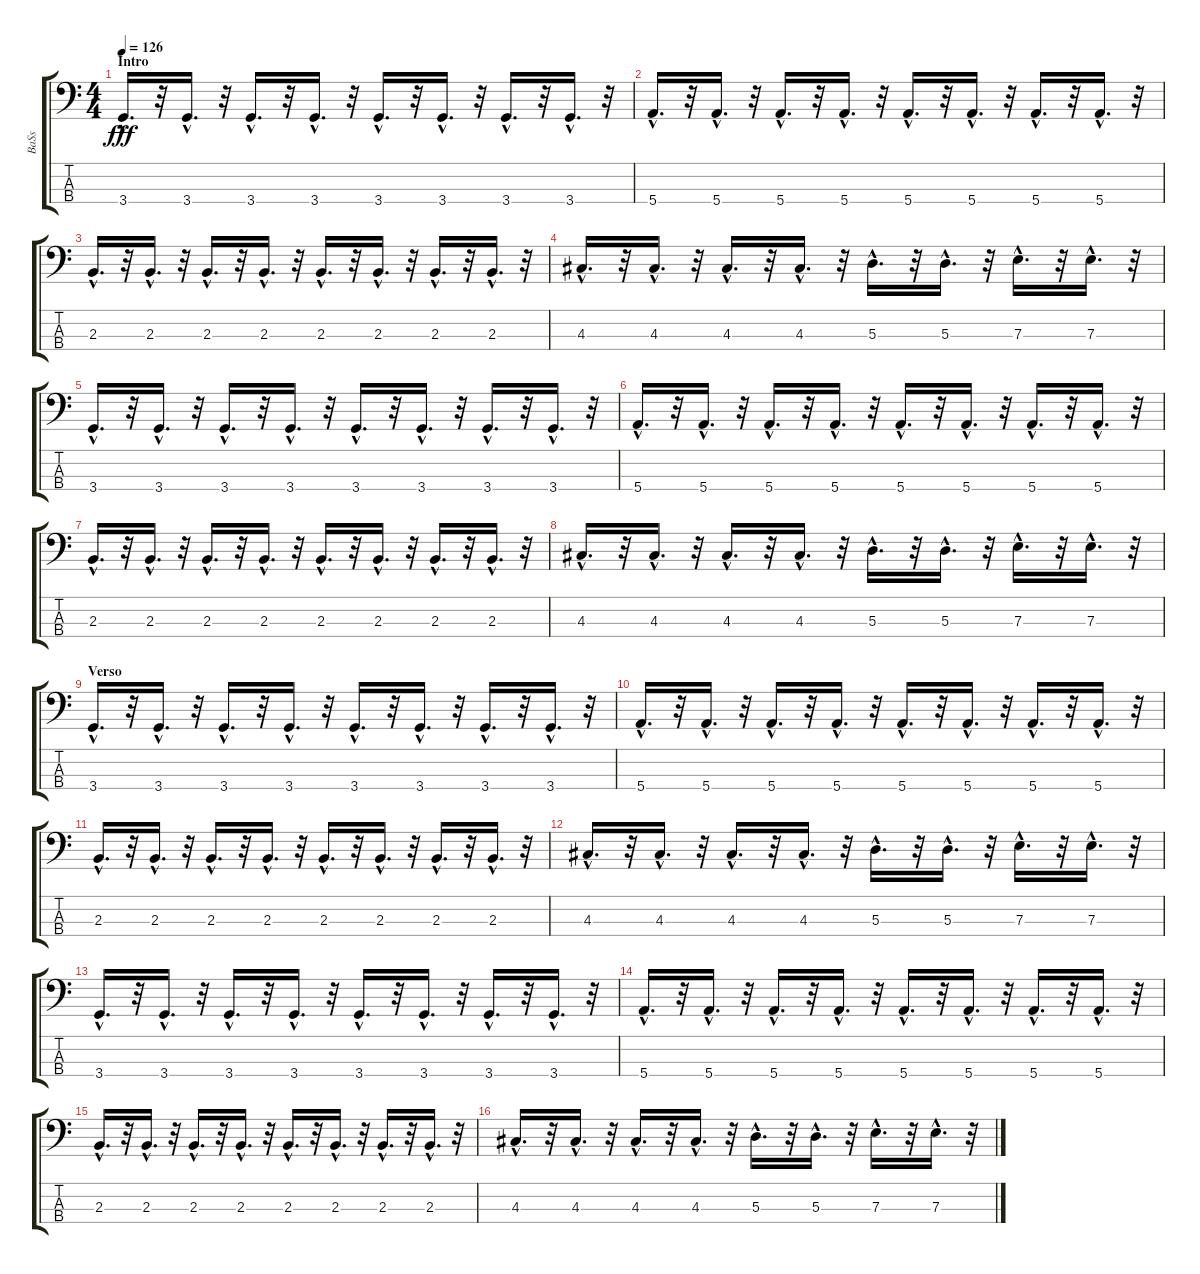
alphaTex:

\track ("BaSs " "BaSs ") {instrument electricbasspick}
\staff {score tabs}
\tuning (G2 D2 A1 E1) {hide}
\ts (4 4)
\section ("" "Intro")
\tempo 126
\clef f4
\ks c
3.4{hac}.16{d dy fff instrument electricbasspick} r.32 3.4{hac}.16{d} r.32 3.4{hac}.16{d} r.32 3.4{hac}.16{d} r.32 3.4{hac}.16{d} r.32 3.4{hac}.16{d} r.32 3.4{hac}.16{d} r.32 3.4{hac}.16{d} r.32 |
5.4{hac}.16{d} r.32 5.4{hac}.16{d} r.32 5.4{hac}.16{d} r.32 5.4{hac}.16{d} r.32 5.4{hac}.16{d} r.32 5.4{hac}.16{d} r.32 5.4{hac}.16{d} r.32 5.4{hac}.16{d} r.32 |
2.3{hac}.16{d} r.32 2.3{hac}.16{d} r.32 2.3{hac}.16{d} r.32 2.3{hac}.16{d} r.32 2.3{hac}.16{d} r.32 2.3{hac}.16{d} r.32 2.3{hac}.16{d} r.32 2.3{hac}.16{d} r.32 |
4.3{hac}.16{d} r.32 4.3{hac}.16{d} r.32 4.3{hac}.16{d} r.32 4.3{hac}.16{d} r.32 5.3{hac}.16{d} r.32 5.3{hac}.16{d} r.32 7.3{hac}.16{d} r.32 7.3{hac}.16{d} r.32 |
3.4{hac}.16{d} r.32 3.4{hac}.16{d} r.32 3.4{hac}.16{d} r.32 3.4{hac}.16{d} r.32 3.4{hac}.16{d} r.32 3.4{hac}.16{d} r.32 3.4{hac}.16{d} r.32 3.4{hac}.16{d} r.32 |
5.4{hac}.16{d} r.32 5.4{hac}.16{d} r.32 5.4{hac}.16{d} r.32 5.4{hac}.16{d} r.32 5.4{hac}.16{d} r.32 5.4{hac}.16{d} r.32 5.4{hac}.16{d} r.32 5.4{hac}.16{d} r.32 |
2.3{hac}.16{d} r.32 2.3{hac}.16{d} r.32 2.3{hac}.16{d} r.32 2.3{hac}.16{d} r.32 2.3{hac}.16{d} r.32 2.3{hac}.16{d} r.32 2.3{hac}.16{d} r.32 2.3{hac}.16{d} r.32 |
4.3{hac}.16{d} r.32 4.3{hac}.16{d} r.32 4.3{hac}.16{d} r.32 4.3{hac}.16{d} r.32 5.3{hac}.16{d} r.32 5.3{hac}.16{d} r.32 7.3{hac}.16{d} r.32 7.3{hac}.16{d} r.32 |
\section ("" "Verso")
3.4{hac}.16{d} r.32 3.4{hac}.16{d} r.32 3.4{hac}.16{d} r.32 3.4{hac}.16{d} r.32 3.4{hac}.16{d} r.32 3.4{hac}.16{d} r.32 3.4{hac}.16{d} r.32 3.4{hac}.16{d} r.32 |
5.4{hac}.16{d} r.32 5.4{hac}.16{d} r.32 5.4{hac}.16{d} r.32 5.4{hac}.16{d} r.32 5.4{hac}.16{d} r.32 5.4{hac}.16{d} r.32 5.4{hac}.16{d} r.32 5.4{hac}.16{d} r.32 |
2.3{hac}.16{d} r.32 2.3{hac}.16{d} r.32 2.3{hac}.16{d} r.32 2.3{hac}.16{d} r.32 2.3{hac}.16{d} r.32 2.3{hac}.16{d} r.32 2.3{hac}.16{d} r.32 2.3{hac}.16{d} r.32 |
4.3{hac}.16{d} r.32 4.3{hac}.16{d} r.32 4.3{hac}.16{d} r.32 4.3{hac}.16{d} r.32 5.3{hac}.16{d} r.32 5.3{hac}.16{d} r.32 7.3{hac}.16{d} r.32 7.3{hac}.16{d} r.32 |
3.4{hac}.16{d} r.32 3.4{hac}.16{d} r.32 3.4{hac}.16{d} r.32 3.4{hac}.16{d} r.32 3.4{hac}.16{d} r.32 3.4{hac}.16{d} r.32 3.4{hac}.16{d} r.32 3.4{hac}.16{d} r.32 |
5.4{hac}.16{d} r.32 5.4{hac}.16{d} r.32 5.4{hac}.16{d} r.32 5.4{hac}.16{d} r.32 5.4{hac}.16{d} r.32 5.4{hac}.16{d} r.32 5.4{hac}.16{d} r.32 5.4{hac}.16{d} r.32 |
2.3{hac}.16{d} r.32 2.3{hac}.16{d} r.32 2.3{hac}.16{d} r.32 2.3{hac}.16{d} r.32 2.3{hac}.16{d} r.32 2.3{hac}.16{d} r.32 2.3{hac}.16{d} r.32 2.3{hac}.16{d} r.32 |
4.3{hac}.16{d} r.32 4.3{hac}.16{d} r.32 4.3{hac}.16{d} r.32 4.3{hac}.16{d} r.32 5.3{hac}.16{d} r.32 5.3{hac}.16{d} r.32 7.3{hac}.16{d} r.32 7.3{hac}.16{d} r.32
